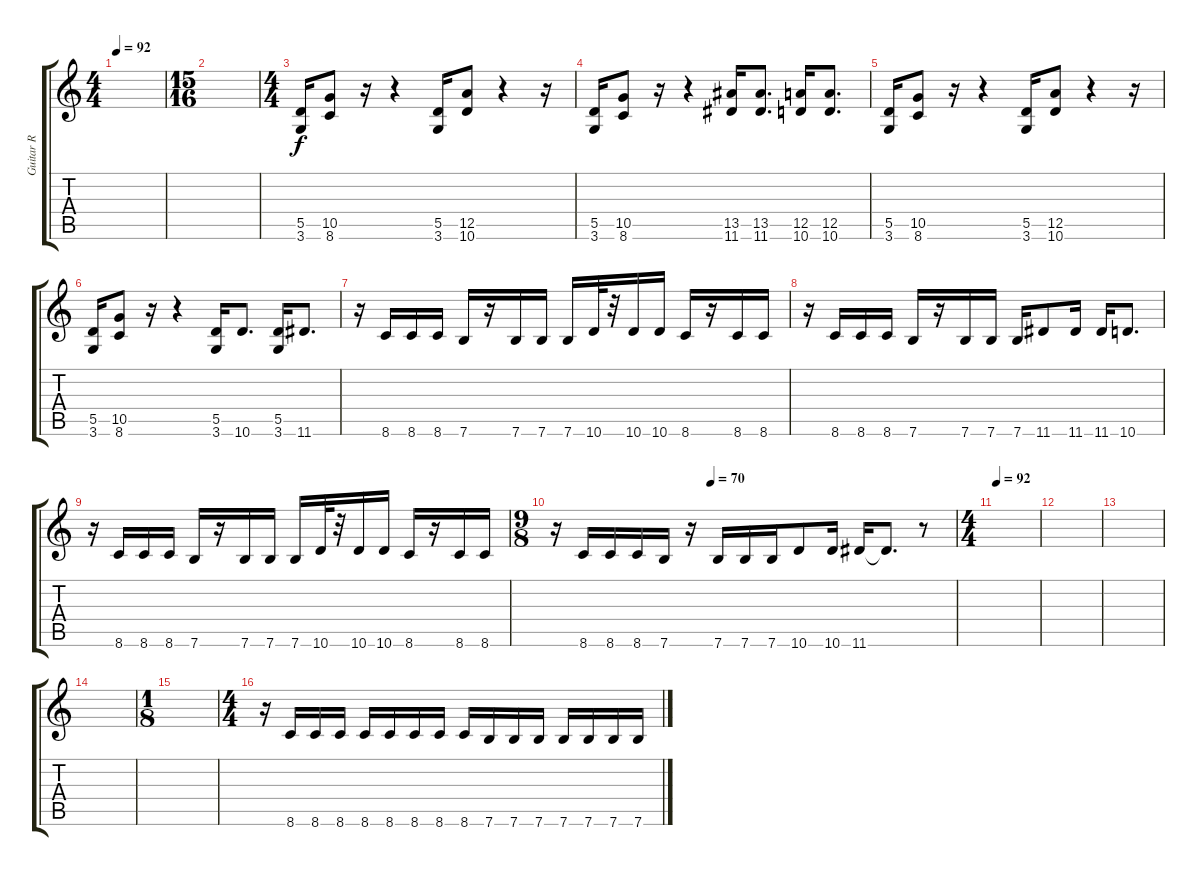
\track ("Guitar R" "Guitar R") {instrument distortionguitar}
\staff {score tabs}
\tuning (E4 B3 G3 D3 A2 E2) {hide}
\ts (4 4)
\tempo 92
\clef g2
\ks c
|
\ts (15 16)
|
\ts (4 4)
(5.5 3.6).16 (10.5 8.6).8 r.16 r.4 (5.5 3.6).16 (12.5 10.6).8 r.4 r.16 |
(5.5 3.6).16 (10.5 8.6).8 r.16 r.4 (13.5 11.6).16 (13.5 11.6).8{d} (12.5 10.6).16 (12.5 10.6).8{d} |
(5.5 3.6).16 (10.5 8.6).8 r.16 r.4 (5.5 3.6).16 (12.5 10.6).8 r.4 r.16 |
(5.5 3.6).16 (10.5 8.6).8 r.16 r.4 (5.5 3.6).16 10.6.8{d} (5.5 3.6).16 11.6.8{d} |
r.16 8.6.16 8.6.16 8.6.16 7.6.16 r.16 7.6.16 7.6.16 7.6.16 10.6.32 r.32 10.6.16 10.6.16 8.6.16 r.16 8.6.16 8.6.16 |
r.16 8.6.16 8.6.16 8.6.16 7.6.16 r.16 7.6.16 7.6.16 7.6.16 11.6.8 11.6.16 11.6.16 10.6.8{d} |
r.16 8.6.16 8.6.16 8.6.16 7.6.16 r.16 7.6.16 7.6.16 7.6.16 10.6.32 r.32 10.6.16 10.6.16 8.6.16 r.16 8.6.16 8.6.16 |
\ts (9 8)
\tempo (70 0.3888888888888889)
r.16 8.6.16 8.6.16 8.6.16 7.6.16 r.16 7.6.16 7.6.16 7.6.16 10.6.8 10.6.16 11.6.16 11.6{t}.8{d} r.8 |
\ts (4 4)
\tempo 92
|
|
|
|
\ts (1 8)
|
\ts (4 4)
r.16 8.6.16 8.6.16 8.6.16 8.6.16 8.6.16 8.6.16 8.6.16 8.6.16 7.6.16 7.6.16 7.6.16 7.6.16 7.6.16 7.6.16 7.6.16
